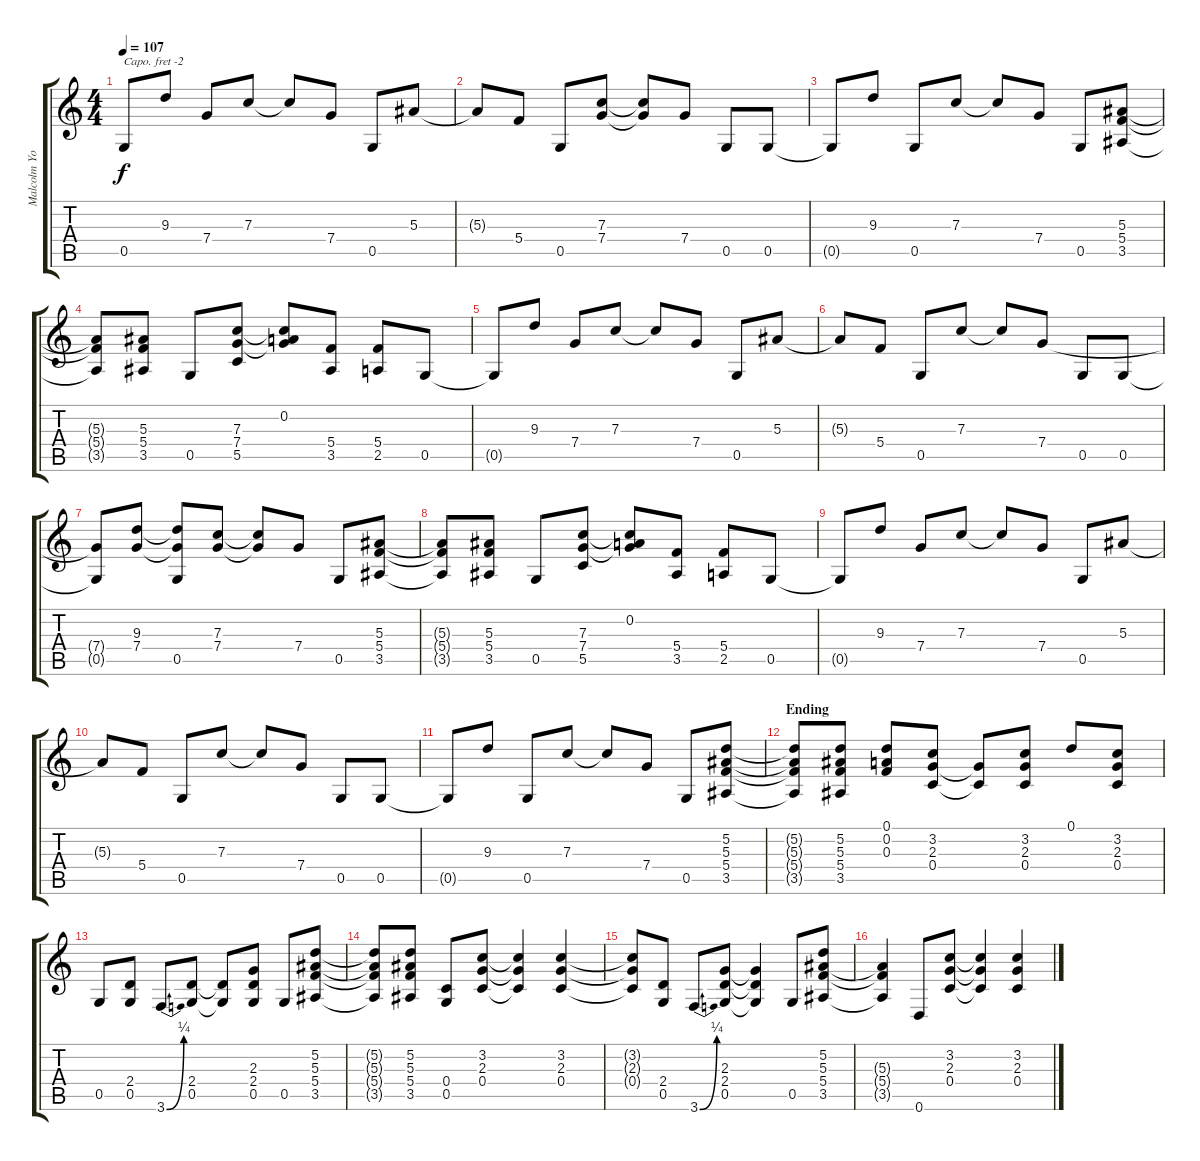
\track ("Malcolm Young" "Malcolm Yo") {instrument overdrivenguitar}
\staff {score tabs}
\capo -2
\tuning (E4 B3 G3 D3 A2 E2) {hide}
\ts (4 4)
\tempo 107
\clef g2
\ks c
0.5.8{dy f} 9.3.8 7.4.8 7.3.8 7.3{t}.8 7.4.8 0.5.8 5.3.8 |
5.3{t}.8 5.4.8 0.5.8 (7.3 7.4).8 (7.3{t} 7.4{t}).8 7.4.8 0.5.8 0.5.8 |
0.5{t}.8 9.3.8 0.5.8 7.3.8 7.3{t}.8 7.4.8 0.5.8 (5.3 5.4 3.5).8 |
(5.3{t} 5.4{t} 3.5{t}).8 (5.3 5.4 3.5).8 0.5.8 (7.3 7.4 5.5).8 (0.2 7.3{t} 7.4{t}).8 (5.4 3.5).8 (5.4 2.5).8 0.5.8 |
0.5{t}.8 9.3.8 7.4.8 7.3.8 7.3{t}.8 7.4.8 0.5.8 5.3.8 |
5.3{t}.8 5.4.8 0.5.8 7.3.8 7.3{t}.8 7.4.8 0.5.8 0.5.8 |
(7.4{t} 0.5{t}).8 (9.3 7.4).8 (9.3{t} 7.4{t} 0.5).8 (7.3 7.4).8 (7.3{t} 7.4{t}).8 7.4.8 0.5.8 (5.3 5.4 3.5).8 |
(5.3{t} 5.4{t} 3.5{t}).8 (5.3 5.4 3.5).8 0.5.8 (7.3 7.4 5.5).8 (0.2 7.3{t} 7.4{t}).8 (5.4 3.5).8 (5.4 2.5).8 0.5.8 |
0.5{t}.8 9.3.8 7.4.8 7.3.8 7.3{t}.8 7.4.8 0.5.8 5.3.8 |
5.3{t}.8 5.4.8 0.5.8 7.3.8 7.3{t}.8 7.4.8 0.5.8 0.5.8 |
0.5{t}.8 9.3.8 0.5.8 7.3.8 7.3{t}.8 7.4.8 0.5.8 (5.2 5.3 5.4 3.5).8 |
\section ("" "Ending")
(5.2{t} 5.3{t} 5.4{t} 3.5{t}).8 (5.2 5.3 5.4 3.5).8 (0.1 0.2 0.3).8 (3.2 2.3 0.4).8 (2.3{t} 0.4{t}).8 (3.2 2.3 0.4).8 0.1.8 (3.2 2.3 0.4).8 |
0.5.8 (2.4 0.5).8 3.6{be (bend 0 0 60 1)}.8 (2.4 0.5).8 (2.4{t} 0.5{t}).8 (2.3 2.4 0.5).8 0.5.8 (5.2 5.3 5.4 3.5).8 |
(5.2{t} 5.3{t} 5.4{t} 3.5{t}).8 (5.2 5.3 5.4 3.5).8 (0.4 0.5).8 (3.2 2.3 0.4).8 (3.2{t} 2.3{t} 0.4{t}).4 (3.2 2.3 0.4).4 |
(3.2{t} 2.3{t} 0.4{t}).8 (2.4 0.5).8 3.6{be (bend 0 0 60 1)}.8 (2.3 2.4 0.5).8 (2.3{t} 2.4{t} 0.5{t}).4 0.5.8 (5.2 5.3 5.4 3.5).8 |
(5.3{t} 5.4{t} 3.5{t}).4 0.6.8 (3.2 2.3 0.4).8 (3.2{t} 2.3{t} 0.4{t}).4 (3.2 2.3 0.4).4
